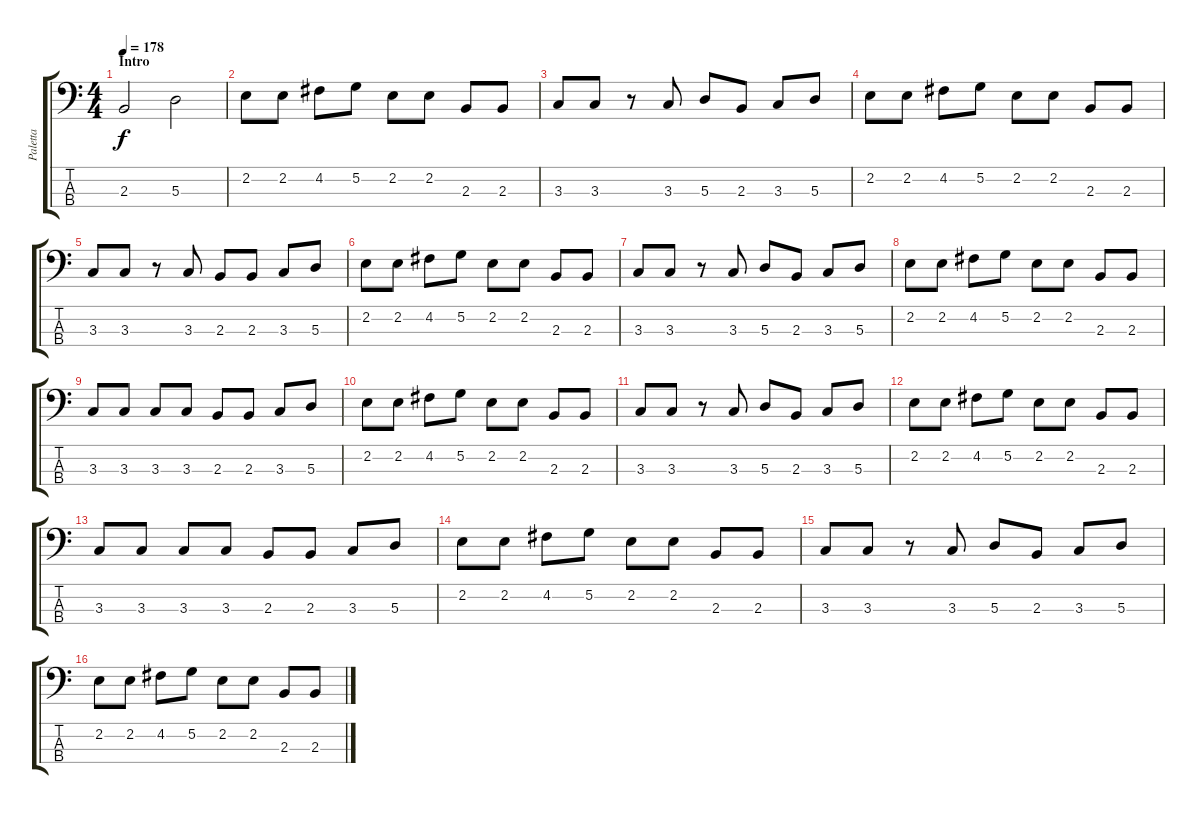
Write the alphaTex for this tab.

\track ("Paletta" "Paletta") {instrument electricbassfinger}
\staff {score tabs}
\tuning (G2 D2 A1 D1) {hide}
\ts (4 4)
\section ("" "Intro")
\tempo 178
\clef f4
\ks c
2.3.2{dy f instrument electricbassfinger} 5.3.2 |
2.2.8 2.2.8 4.2.8 5.2.8 2.2.8 2.2.8 2.3.8 2.3.8 |
3.3.8 3.3.8 r.8 3.3.8 5.3.8 2.3.8 3.3.8 5.3.8 |
2.2.8 2.2.8 4.2.8 5.2.8 2.2.8 2.2.8 2.3.8 2.3.8 |
3.3.8 3.3.8 r.8 3.3.8 2.3.8 2.3.8 3.3.8 5.3.8 |
2.2.8 2.2.8 4.2.8 5.2.8 2.2.8 2.2.8 2.3.8 2.3.8 |
3.3.8 3.3.8 r.8 3.3.8 5.3.8 2.3.8 3.3.8 5.3.8 |
2.2.8 2.2.8 4.2.8 5.2.8 2.2.8 2.2.8 2.3.8 2.3.8 |
3.3.8 3.3.8 3.3.8 3.3.8 2.3.8 2.3.8 3.3.8 5.3.8 |
2.2.8 2.2.8 4.2.8 5.2.8 2.2.8 2.2.8 2.3.8 2.3.8 |
3.3.8 3.3.8 r.8 3.3.8 5.3.8 2.3.8 3.3.8 5.3.8 |
2.2.8 2.2.8 4.2.8 5.2.8 2.2.8 2.2.8 2.3.8 2.3.8 |
3.3.8 3.3.8 3.3.8 3.3.8 2.3.8 2.3.8 3.3.8 5.3.8 |
2.2.8 2.2.8 4.2.8 5.2.8 2.2.8 2.2.8 2.3.8 2.3.8 |
3.3.8 3.3.8 r.8 3.3.8 5.3.8 2.3.8 3.3.8 5.3.8 |
2.2.8 2.2.8 4.2.8 5.2.8 2.2.8 2.2.8 2.3.8 2.3.8
